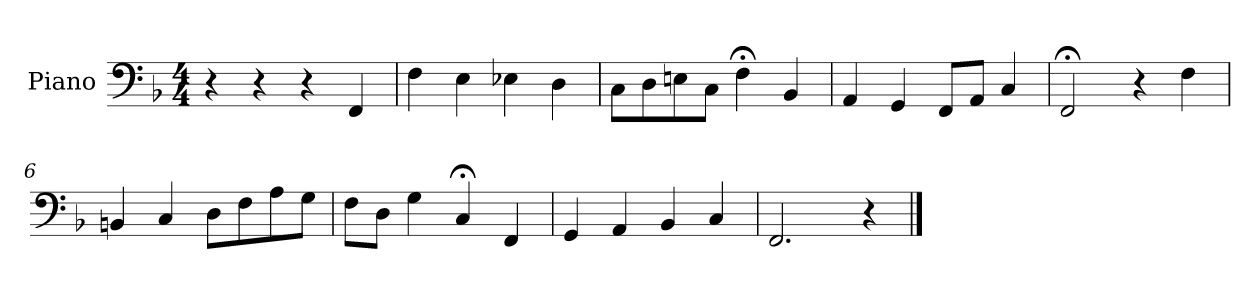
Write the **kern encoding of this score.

**kern
*part1
*staff1
*I"Piano
*I'Pno.
*clefF4
*k[b-]
*M4/4
*MM60
=1
4r
4r
4r
4FF/
=2
4F\
4E\
4E-X\
4D\
=3
8C\L
8D\
8En\
8C\J
4F;<\
4BB-/
=4
4AA/
4GG/
8FF/L
8AA/J
4C/
=5
2FF;</
4r
4F\
=6
4BBn/
4C/
8D\L
8F\
8A\
8G\J
=7
8F\L
8D\J
4G\
4C;</
4FF/
=8
4GG/
4AA/
4BB-/
4C/
!!LO:LB:g=z
=9
2.FF/
4r
==
*-
